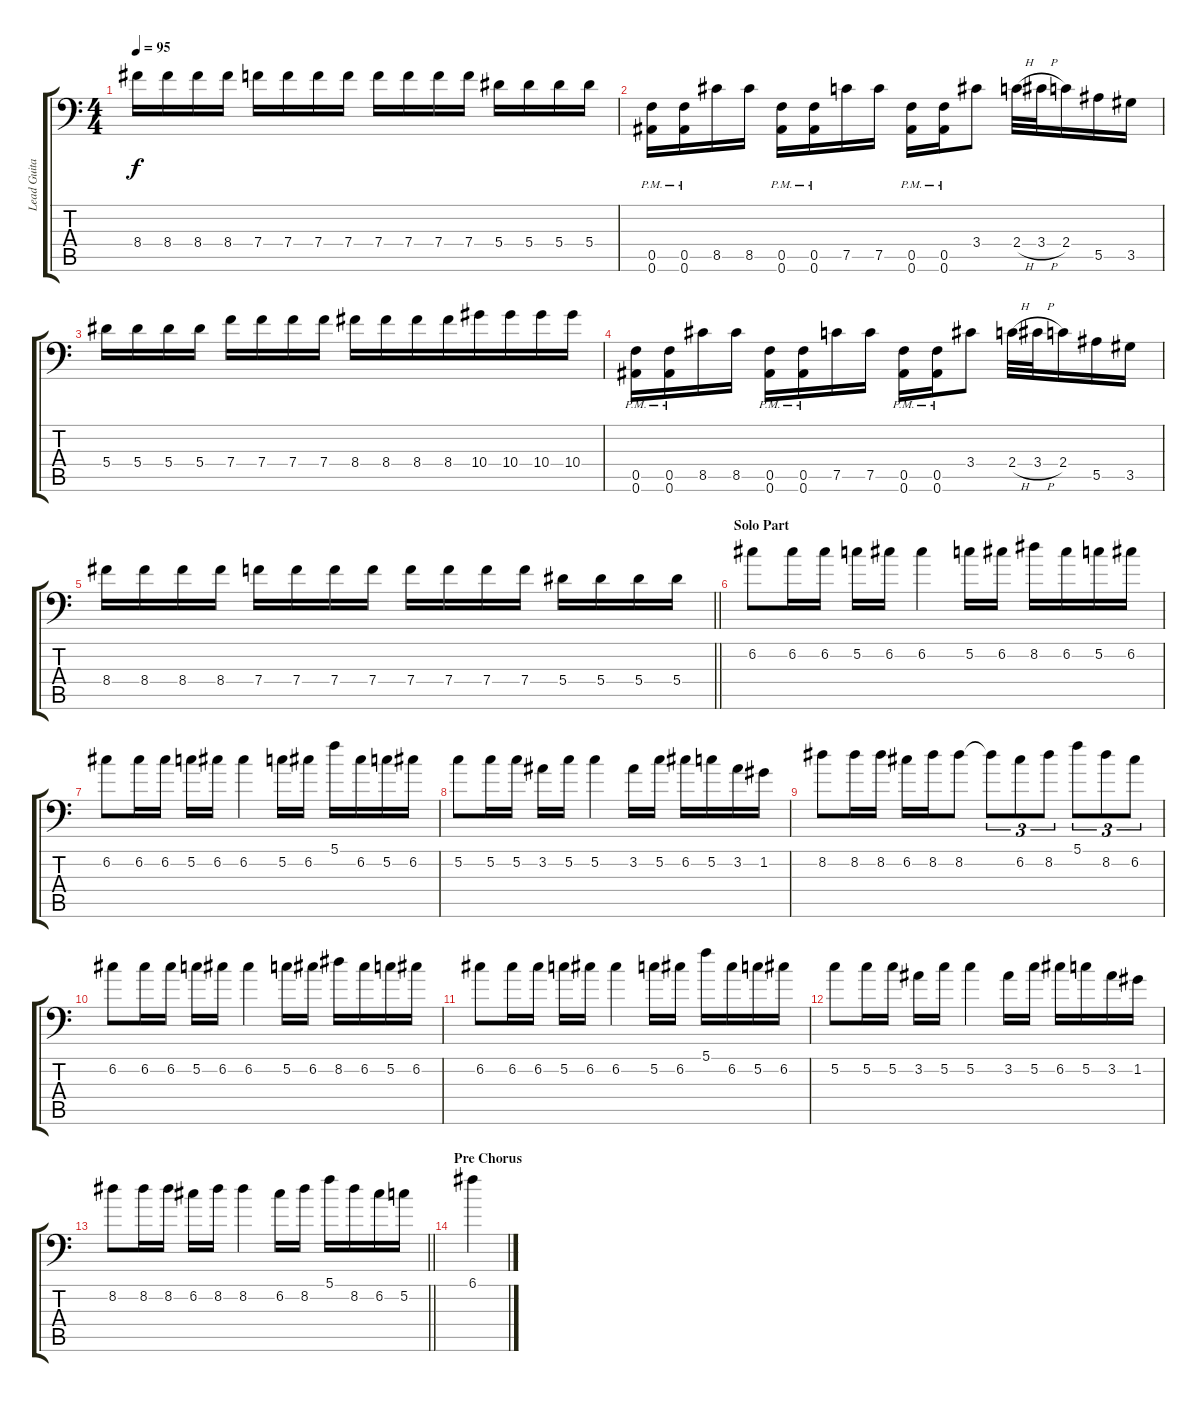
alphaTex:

\track ("Lead Guitar 2" "Lead Guita") {instrument distortionguitar}
\staff {score tabs}
\tuning (C4 G3 Eb3 Bb2 F2 Bb1) {hide}
\ts (4 4)
\tempo 95
\clef f4
\ks c
8.4.16{dy f} 8.4.16 8.4.16 8.4.16 7.4.16 7.4.16 7.4.16{beam merge} 7.4.16 7.4.16 7.4.16 7.4.16 7.4.16 5.4.16 5.4.16 5.4.16 5.4.16 |
(0.5{pm} 0.6{pm}).16 (0.5{pm} 0.6{pm}).16{beam merge} 8.5.16 8.5.16 (0.5{pm} 0.6{pm}).16 (0.5{pm} 0.6{pm}).16{beam merge} 7.5.16{beam merge} 7.5.16 (0.5{pm} 0.6{pm}).16 (0.5{pm} 0.6{pm}).16 3.4.8 2.4{h}.32{beam merge} 3.4{h}.32{beam merge} 2.4.16 5.5.16 3.5.16 |
5.4.16{beam merge} 5.4.16 5.4.16{beam merge} 5.4.16 7.4.16 7.4.16{beam merge} 7.4.16 7.4.16 8.4.16 8.4.16 8.4.16 8.4.16{beam merge} 10.4.16 10.4.16 10.4.16 10.4.16 |
(0.5{pm} 0.6{pm}).16 (0.5{pm} 0.6{pm}).16{beam merge} 8.5.16 8.5.16 (0.5{pm} 0.6{pm}).16 (0.5{pm} 0.6{pm}).16{beam merge} 7.5.16{beam merge} 7.5.16 (0.5{pm} 0.6{pm}).16 (0.5{pm} 0.6{pm}).16 3.4.8 2.4{h}.32{beam merge} 3.4{h}.32{beam merge} 2.4.16 5.5.16 3.5.16 |
\barLineRight lightlight
8.4.16 8.4.16 8.4.16 8.4.16 7.4.16 7.4.16 7.4.16{beam merge} 7.4.16 7.4.16 7.4.16 7.4.16 7.4.16 5.4.16 5.4.16 5.4.16 5.4.16 |
\section ("" "Solo Part")
6.2.8 6.2.16{beam merge} 6.2.16 5.2.16 6.2.16{beam merge} 6.2.4 5.2.16 6.2.16 8.2.16{beam merge} 6.2.16 5.2.16 6.2.16 |
6.2.8 6.2.16{beam merge} 6.2.16 5.2.16 6.2.16{beam merge} 6.2.4 5.2.16 6.2.16 5.1.16{beam merge} 6.2.16 5.2.16 6.2.16 |
5.2.8 5.2.16{beam merge} 5.2.16 3.2.16 5.2.16{beam merge} 5.2.4 3.2.16 5.2.16 6.2.16{beam merge} 5.2.16 3.2.16 1.2.16 |
8.2.8 8.2.16{beam merge} 8.2.16 6.2.16 8.2.16{beam merge} 8.2.8 8.2{t}.8{tu (3 2)} 6.2.8{tu (3 2)} 8.2.8{tu (3 2)} 5.1.8{tu (3 2) beam merge} 8.2.8{tu (3 2)} 6.2.8{tu (3 2)} |
6.2.8 6.2.16{beam merge} 6.2.16 5.2.16 6.2.16{beam merge} 6.2.4 5.2.16 6.2.16 8.2.16{beam merge} 6.2.16 5.2.16 6.2.16 |
6.2.8 6.2.16{beam merge} 6.2.16 5.2.16 6.2.16{beam merge} 6.2.4 5.2.16 6.2.16 5.1.16{beam merge} 6.2.16 5.2.16 6.2.16 |
5.2.8 5.2.16{beam merge} 5.2.16 3.2.16 5.2.16{beam merge} 5.2.4 3.2.16 5.2.16 6.2.16{beam merge} 5.2.16 3.2.16 1.2.16 |
\barLineRight lightlight
8.2.8 8.2.16{beam merge} 8.2.16 6.2.16 8.2.16{beam merge} 8.2.4 6.2.16 8.2.16 5.1.16{beam merge} 8.2.16 6.2.16 5.2.16 |
\section ("" "Pre Chorus")
6.1.4
